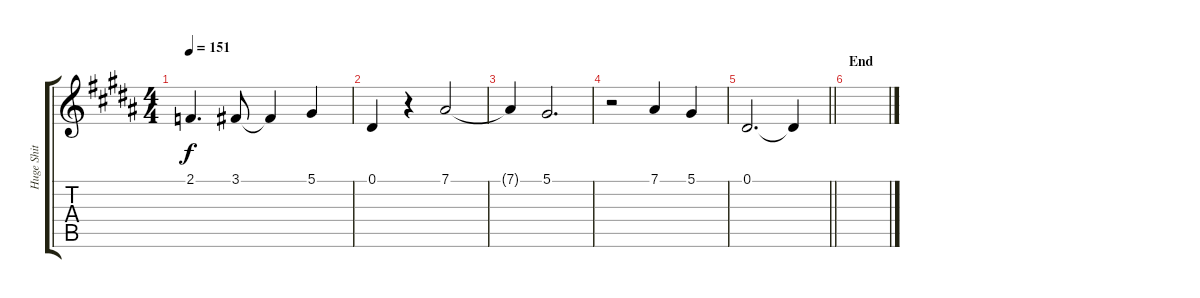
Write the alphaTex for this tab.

\track ("Huge Shit" "Huge Shit") {instrument pad1newage}
\staff {score tabs}
\tuning (Eb4 Bb3 Gb3 Db3 Ab2 Eb2) {hide}
\ts (4 4)
\tempo 151
\clef g2
\ks b
2.1.4{d dy f} 3.1.8 3.1{t}.4 5.1.4 |
0.1.4 r.4 7.1.2 |
7.1{t}.4 5.1.2{d} |
r.2 7.1.4 5.1.4 |
\barLineRight lightlight
0.1.2{d} 0.1{t}.4 |
\section ("" "End")
